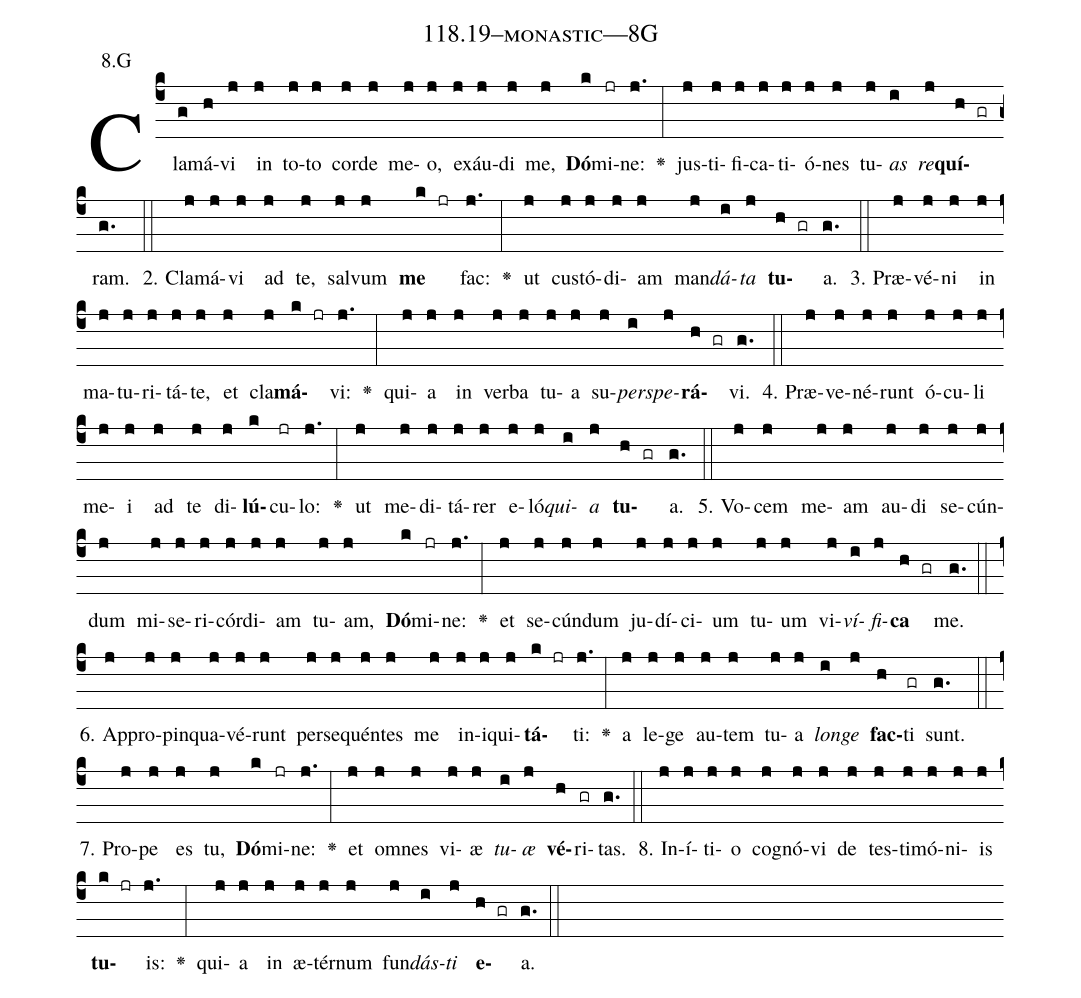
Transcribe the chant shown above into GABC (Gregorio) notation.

name: 118.19--monastic---8G;
annotation: 8.G;
%%
(c4)Cla(g)má(h)vi(j) in(j) to(j)to(j) cor(j)de(j) me(j)o,(j) ex(j)áu(j)di(j) me,(j) <b>Dó</b>(k)mi(jr)ne:(j.) <v>\greheightstar</v>(:) jus(j)ti(j)fi(j)ca(j)ti(j)ó(j)nes(j) tu(j)<i>as</i>(i) <i>re</i>(j)<b>quí</b>(h gr)ram.(g.) (::)
2. Cla(j)má(j)vi(j) ad(j) te,(j) sal(j)vum(j) <b>me</b>(k jr) fac:(j.) <v>\greheightstar</v>(:) ut(j) cus(j)tó(j)di(j)am(j) man(j)<i>dá</i>(i)<i>ta</i>(j) <b>tu</b>(h gr)a.(g.) (::)
3. Præ(j)vé(j)ni(j) in(j) ma(j)tu(j)ri(j)tá(j)te,(j) et(j) cla(j)<b>má</b>(k jr)vi:(j.) <v>\greheightstar</v>(:) qui(j)a(j) in(j) ver(j)ba(j) tu(j)a(j) su(j)<i>per</i>(i)<i>spe</i>(j)<b>rá</b>(h gr)vi.(g.) (::)
4. Præ(j)ve(j)né(j)runt(j) ó(j)cu(j)li(j) me(j)i(j) ad(j) te(j) di(j)<b>lú</b>(k)cu(jr)lo:(j.) <v>\greheightstar</v>(:) ut(j) me(j)di(j)tá(j)rer(j) e(j)ló(j)<i>qui</i>(i)<i>a</i>(j) <b>tu</b>(h gr)a.(g.) (::)
5. Vo(j)cem(j) me(j)am(j) au(j)di(j) se(j)cún(j)dum(j) mi(j)se(j)ri(j)cór(j)di(j)am(j) tu(j)am,(j) <b>Dó</b>(k)mi(jr)ne:(j.) <v>\greheightstar</v>(:) et(j) se(j)cún(j)dum(j) ju(j)dí(j)ci(j)um(j) tu(j)um(j) vi(j)<i>ví</i>(i)<i>fi</i>(j)<b>ca</b>(h gr) me.(g.) (::)
6. Ap(j)pro(j)pin(j)qua(j)vé(j)runt(j) per(j)se(j)quén(j)tes(j) me(j) in(j)i(j)qui(j)<b>tá</b>(k jr)ti:(j.) <v>\greheightstar</v>(:) a(j) le(j)ge(j) au(j)tem(j) tu(j)a(j) <i>lon</i>(i)<i>ge</i>(j) <b>fac</b>(h)ti(gr) sunt.(g.) (::)
7. Pro(j)pe(j) es(j) tu,(j) <b>Dó</b>(k)mi(jr)ne:(j.) <v>\greheightstar</v>(:) et(j) om(j)nes(j) vi(j)æ(j) <i>tu</i>(i)<i>æ</i>(j) <b>vé</b>(h)ri(gr)tas.(g.) (::)
8. In(j)í(j)ti(j)o(j) co(j)gnó(j)vi(j) de(j) tes(j)ti(j)mó(j)ni(j)is(j) <b>tu</b>(k jr)is:(j.) <v>\greheightstar</v>(:) qui(j)a(j) in(j) æ(j)tér(j)num(j) fun(j)<i>dás</i>(i)<i>ti</i>(j) <b>e</b>(h gr)a.(g.) (::)
